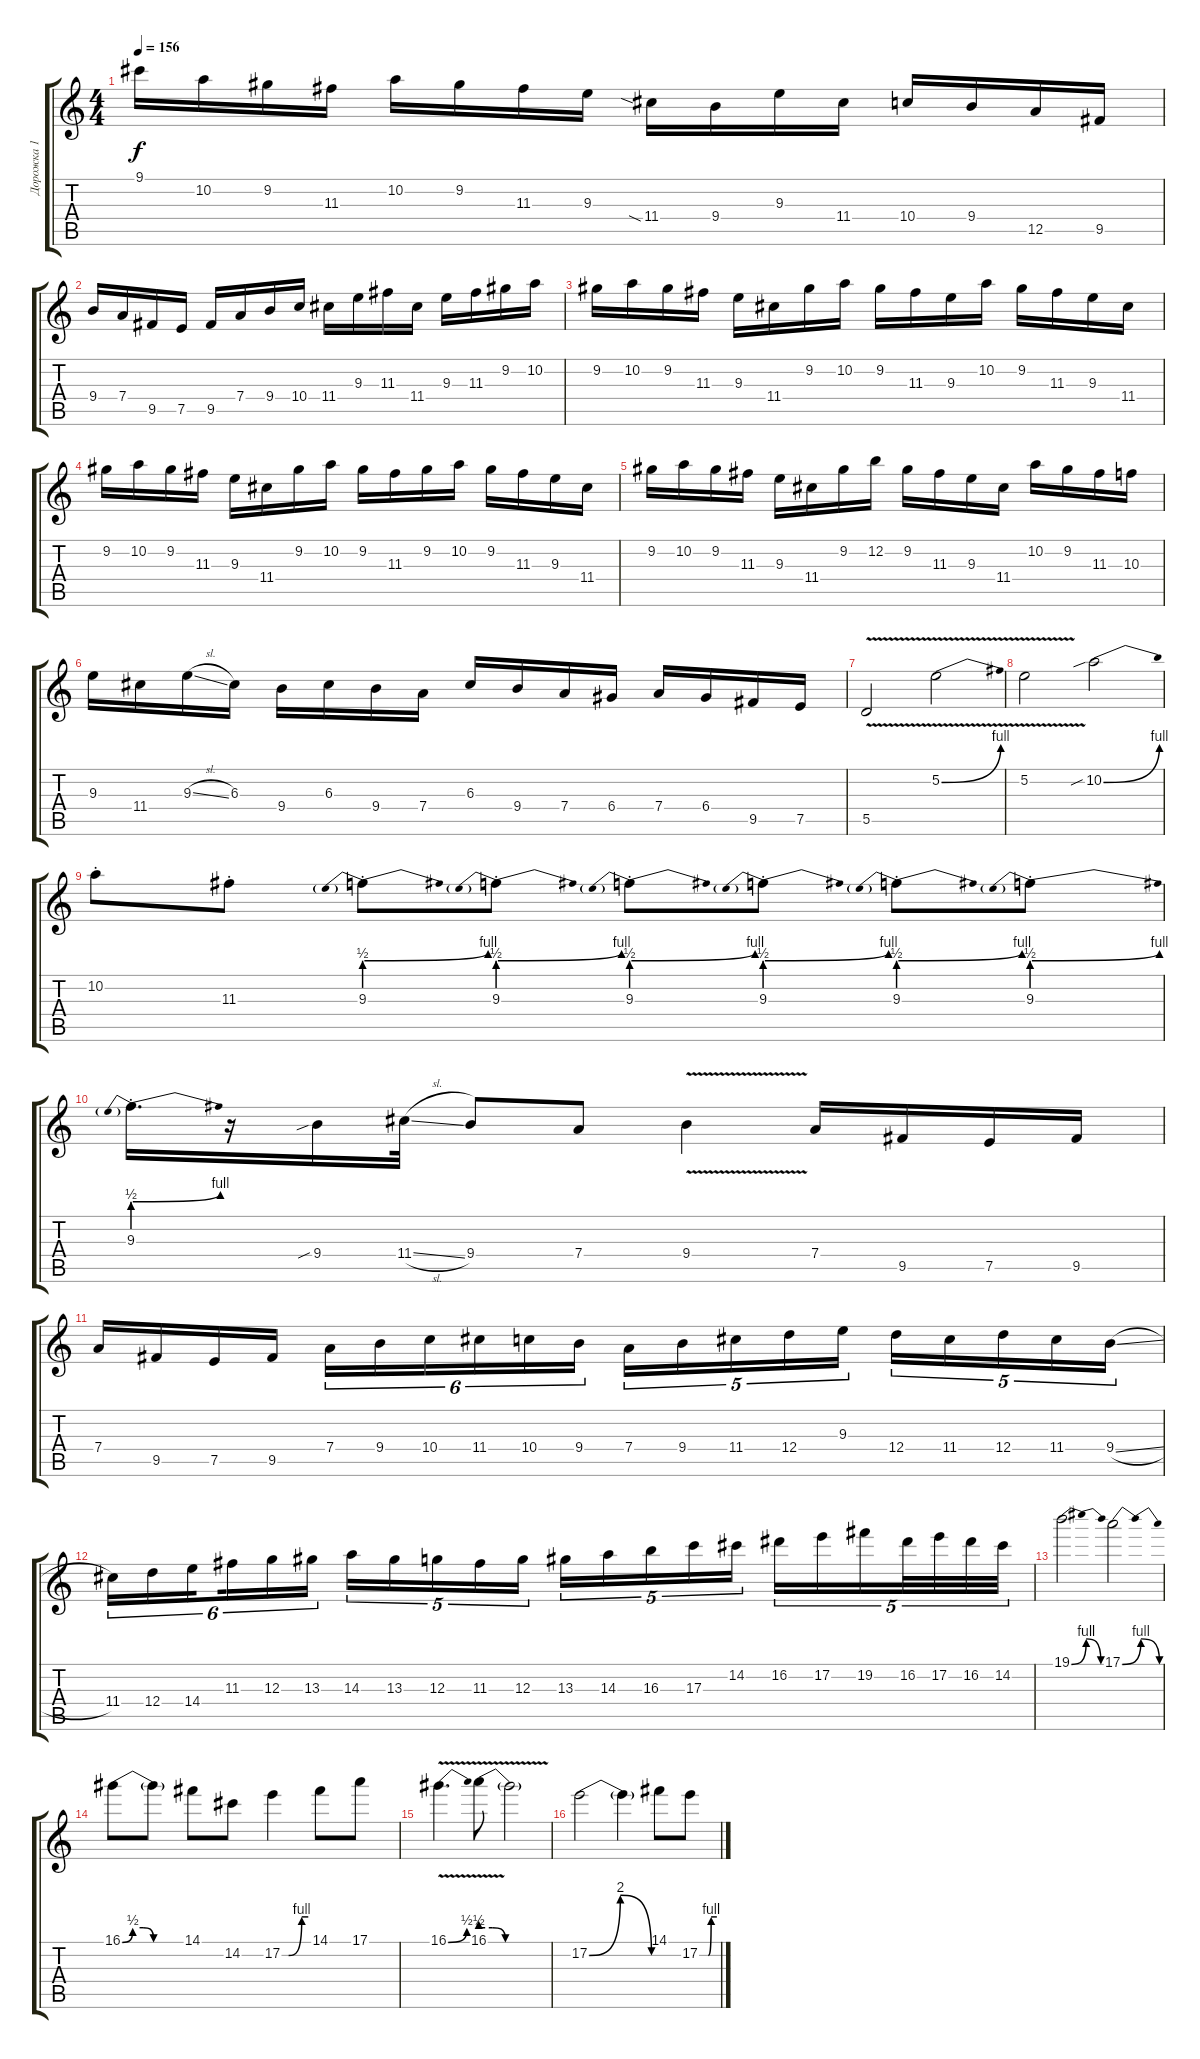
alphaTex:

\track ("Дорожка 1" "Дорожка 1") {instrument distortionguitar}
\staff {score tabs}
\tuning (E4 B3 G3 D3 A2 E2) {hide}
\ts (4 4)
\tempo 156
\clef g2
\ks c
9.1.16{dy f} 10.2.16 9.2.16 11.3.16 10.2.16 9.2.16 11.3.16 9.3.16 11.4{sia}.16 9.4.16 9.3.16 11.4.16 10.4.16 9.4.16 12.5.16 9.5.16 |
9.4.16 7.4.16 9.5.16 7.5.16 9.5.16 7.4.16 9.4.16 10.4.16 11.4.16 9.3.16 11.3.16 11.4.16 9.3.16 11.3.16 9.2.16 10.2.16 |
9.2.16 10.2.16 9.2.16 11.3.16 9.3.16 11.4.16 9.2.16 10.2.16 9.2.16 11.3.16 9.3.16 10.2.16 9.2.16 11.3.16 9.3.16 11.4.16 |
9.2.16 10.2.16 9.2.16 11.3.16 9.3.16 11.4.16 9.2.16 10.2.16 9.2.16 11.3.16 9.2.16 10.2.16 9.2.16 11.3.16 9.3.16 11.4.16 |
9.2.16 10.2.16 9.2.16 11.3.16 9.3.16 11.4.16 9.2.16 12.2.16 9.2.16 11.3.16 9.3.16 11.4.16 10.2.16 9.2.16 11.3.16 10.3.16 |
9.3.16 11.4.16 9.3{sl}.16 6.3.16 9.4.16 6.3.16 9.4.16 7.4.16 6.3.16 9.4.16 7.4.16 6.4.16 7.4.16 6.4.16 9.5.16 7.5.16 |
5.5{v}.2 5.2{be (bend 0 0 60 4) v}.2 |
5.2{v}.2 10.2{be (bend 0 0 60 4) sib}.2 |
10.2{st}.8 11.3{st}.8 9.3{be (prebendbend 0 2 60 4) st}.8 9.3{be (prebendbend 0 2 60 4) st}.8 9.3{be (prebendbend 0 2 60 4) st}.8 9.3{be (prebendbend 0 2 60 4) st}.8 9.3{be (prebendbend 0 2 60 4) st}.8 9.3{be (prebendbend 0 2 60 4) st}.8 |
9.3{be (prebendbend 0 2 60 4) st}.16{d} r.16 9.4{sib}.16 11.4{sl}.32 9.4.8 7.4.8 9.4{v}.4 7.4.16 9.5.16 7.5.16 9.5.16 |
7.4.16 9.5.16 7.5.16 9.5.16 7.4.16{tu (6 4)} 9.4.16{tu (6 4)} 10.4.16{tu (6 4)} 11.4.16{tu (6 4)} 10.4.16{tu (6 4)} 9.4.16{tu (6 4)} 7.4.16{tu (5 4)} 9.4.16{tu (5 4)} 11.4.16{tu (5 4)} 12.4.16{tu (5 4)} 9.3.16{tu (5 4)} 12.4.16{tu (5 4)} 11.4.16{tu (5 4)} 12.4.16{tu (5 4)} 11.4.16{tu (5 4)} 9.4{sl}.16{tu (5 4)} |
11.4.16{tu (6 4)} 12.4.16{tu (6 4)} 14.4.16{tu (6 4) beam splitsecondary} 11.3.16{tu (6 4)} 12.3.16{tu (6 4)} 13.3.16{tu (6 4)} 14.3.16{tu (5 4)} 13.3.16{tu (5 4)} 12.3.16{tu (5 4)} 11.3.16{tu (5 4)} 12.3.16{tu (5 4)} 13.3.16{tu (5 4)} 14.3.16{tu (5 4)} 16.3.16{tu (5 4)} 17.3.16{tu (5 4)} 14.2.16{tu (5 4)} 16.2.16{tu (5 4)} 17.2.16{tu (5 4)} 19.2.16{tu (5 4)} 16.2.32{tu (5 4)} 17.2.32{tu (5 4)} 16.2.32{tu (5 4)} 14.2.32{tu (5 4)} |
19.1{be (bendrelease 0 0 10 4 20 4 60 0)}.2 17.1{be (bendrelease 0 0 10 4 20 4 60 0)}.2 |
16.1{be (custom 0 0 10 2 20 2 30 0 60 0)}.8 16.1{t}.8 14.1.8 14.2.8 17.2{be (custom 0 0 15 0 45 4 60 4)}.4 14.1.8 17.1.8 |
16.1{be (bend 0 0 60 2) v}.4{d} 16.1{be (custom 0 2 10 2 21 0 60 0) v}.8 16.1{t}.2 |
17.2{be (bendrelease 0 0 10 8 30 8 60 0)}.2 17.2{t}.4 14.1.8 17.2{be (custom 0 0 30 0 40 4 60 4)}.8
